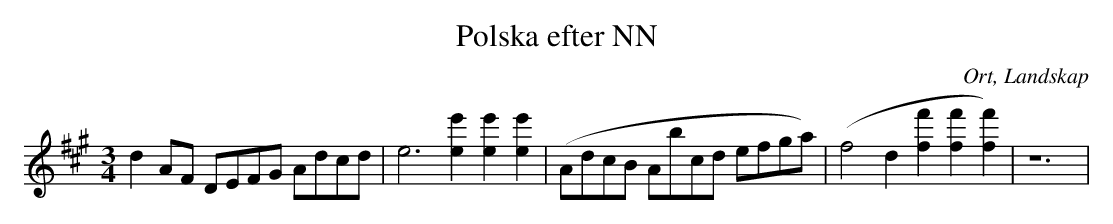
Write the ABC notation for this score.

X:1
T:Polska efter NN
O:Ort, Landskap
M:3/4
L:1/8
K:A
d2AF DEFG Adcd|e6 [e2e'2][e2e'2][e2e'2]|(AdcB Abcd efga)|(f4 d2[f2f'2][f2f'2][f2f'2])|z12|
